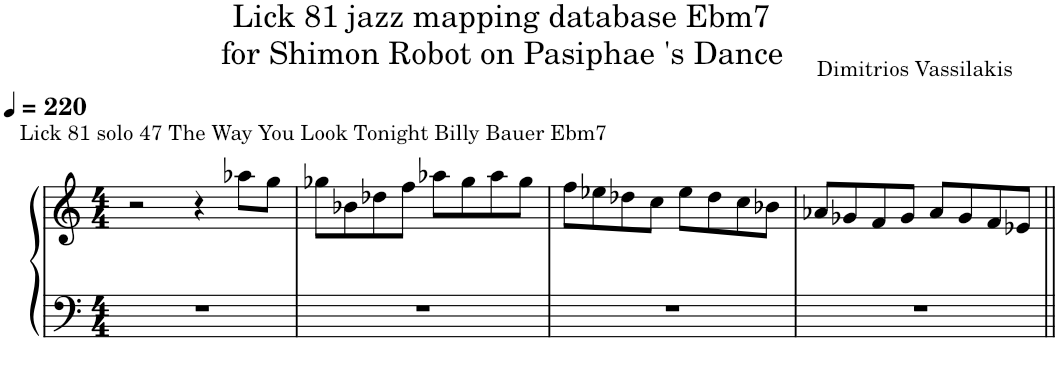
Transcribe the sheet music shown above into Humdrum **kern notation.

**kern	**kern
*part1	*part1
*staff2	*staff1
*I"Piano	*
*I'Pno.	*
*clefF4	*clefG2
*k[]	*k[]
*M4/4	*M4/4
*MM220	*MM220
=1	=1
!	!LO:TX:a:t=Lick 81 solo 47 The Way You Look Tonight Billy Bauer Ebm7
1r	2r
.	4r
.	8aa-X\L
.	8gg\J
=2	=2
1r	8gg-X\L
.	8b-X\
.	8dd-X\
.	8ff\J
.	8aa-X\L
.	8gg-\
.	8aa-\
.	8gg-\J
=3	=3
1r	8ff\L
.	8ee-X\
.	8dd-X\
.	8cc\J
.	8ee-\L
.	8dd-\
.	8cc\
.	8b-X\J
=4	=4
1r	8a-X/L
.	8g-X/
.	8f/
.	8g-/J
.	8a-/L
.	8g-/
.	8f/
.	8e-X/J
=||	=||
*-	*-
